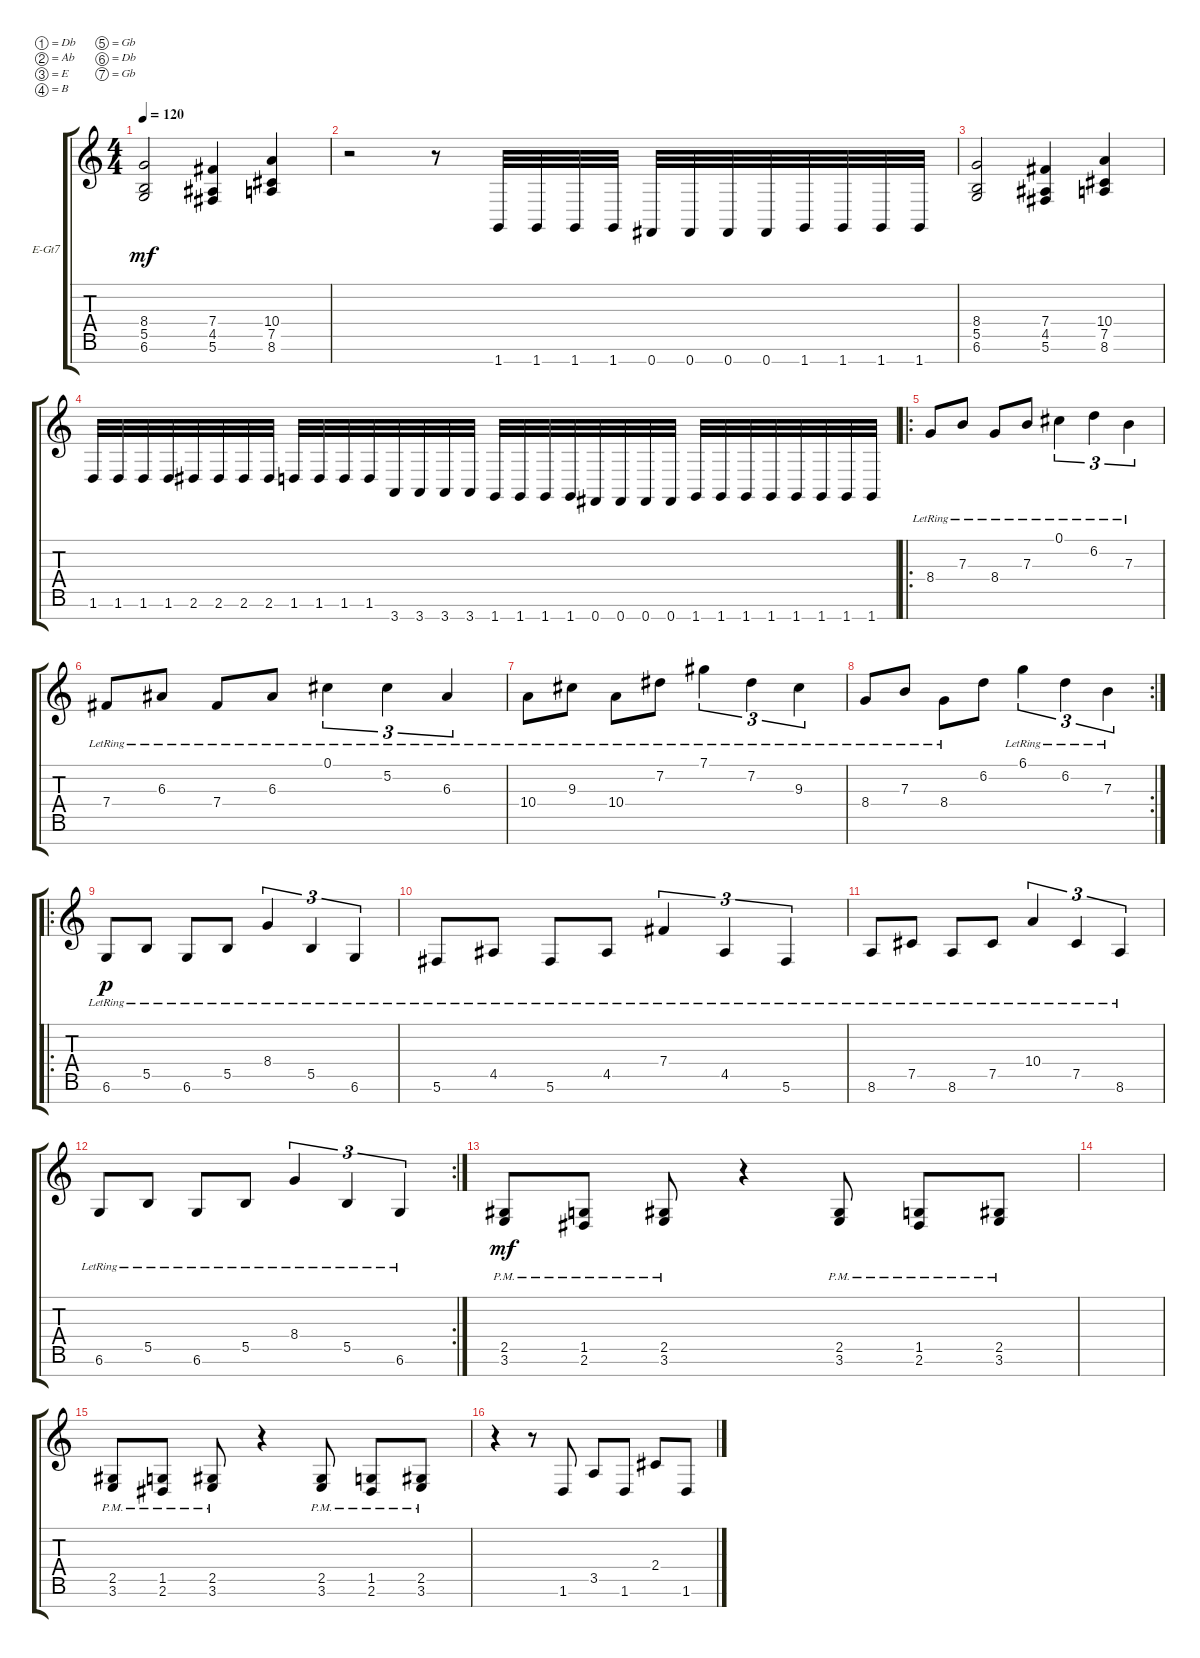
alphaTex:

\defaultSystemsLayout 4
\bracketExtendMode groupsimilarinstruments
\firstSystemTrackNameOrientation horizontal
\otherSystemsTrackNameOrientation horizontal
\track ("Electric Guitar" "E-Gt7") {instrument distortionguitar}
\staff {score tabs}
\tuning (Db4 Ab3 E3 B2 Gb2 Db2 Gb1)
\ts (4 4)
\tempo 120
\clef g2
\ks c
(6.6 5.5 8.4).2{dy mf} (5.6 4.5 7.4).4 (8.6 7.5 10.4).4 |
r.2 r.8 1.7.32 1.7.32 1.7.32 1.7.32 0.7.32 0.7.32 0.7.32 0.7.32 1.7.32 1.7.32 1.7.32 1.7.32 |
(6.6 5.5 8.4).2 (5.6 4.5 7.4).4 (8.6 7.5 10.4).4 |
1.6.32 1.6.32 1.6.32 1.6.32 2.6.32 2.6.32 2.6.32 2.6.32 1.6.32 1.6.32 1.6.32 1.6.32 3.7.32 3.7.32 3.7.32 3.7.32 1.7.32 1.7.32 1.7.32 1.7.32 0.7.32 0.7.32 0.7.32 0.7.32 1.7.32 1.7.32 1.7.32 1.7.32 1.7.32 1.7.32 1.7.32 1.7.32 |
\ro
8.4{lr}.8 7.3{lr}.8 8.4{lr}.8 7.3{lr}.8 0.1{lr}.4{tu (3 2)} 6.2{lr}.4{tu (3 2)} 7.3{lr}.4{tu (3 2)} |
7.4{lr}.8 6.3{lr}.8 7.4{lr}.8 6.3{lr}.8 0.1{lr}.4{tu (3 2)} 5.2{lr}.4{tu (3 2)} 6.3{lr}.4{tu (3 2)} |
10.4{lr}.8 9.3{lr}.8 10.4{lr}.8 7.2{lr}.8 7.1{lr}.4{tu (3 2)} 7.2{lr}.4{tu (3 2)} 9.3{lr}.4{tu (3 2)} |
\rc 2
8.4{lr}.8 7.3{lr}.8 8.4{lr}.8 6.2.8 6.1{lr}.4{tu (3 2)} 6.2{lr}.4{tu (3 2)} 7.3{lr}.4{tu (3 2)} |
\ro
6.6{lr}.8{dy p} 5.5{lr}.8 6.6{lr}.8 5.5{lr}.8 8.4{lr}.4{tu (3 2)} 5.5{lr}.4{tu (3 2)} 6.6{lr}.4{tu (3 2)} |
5.6{lr}.8 4.5{lr}.8 5.6{lr}.8 4.5{lr}.8 7.4{lr}.4{tu (3 2)} 4.5{lr}.4{tu (3 2)} 5.6{lr}.4{tu (3 2)} |
8.6{lr}.8 7.5{lr}.8 8.6{lr}.8 7.5{lr}.8 10.4{lr}.4{tu (3 2)} 7.5{lr}.4{tu (3 2)} 8.6{lr}.4{tu (3 2)} |
\rc 2
6.6{lr}.8 5.5{lr}.8 6.6{lr}.8 5.5{lr}.8 8.4{lr}.4{tu (3 2)} 5.5{lr}.4{tu (3 2)} 6.6{lr}.4{tu (3 2)} |
(3.6{pm} 2.5{pm}).8{dy mf} (2.6{pm} 1.5{pm}).8 (3.6{pm} 2.5{pm}).8 r.4 (3.6{pm} 2.5{pm}).8 (2.6{pm} 1.5{pm}).8 (3.6{pm} 2.5{pm}).8 |
|
(3.6{pm} 2.5{pm}).8 (2.6{pm} 1.5{pm}).8 (3.6{pm} 2.5{pm}).8 r.4 (3.6{pm} 2.5{pm}).8 (2.6{pm} 1.5{pm}).8 (3.6{pm} 2.5{pm}).8 |
r.4 r.8 1.6.8 3.5.8 1.6.8 2.4.8 1.6.8
